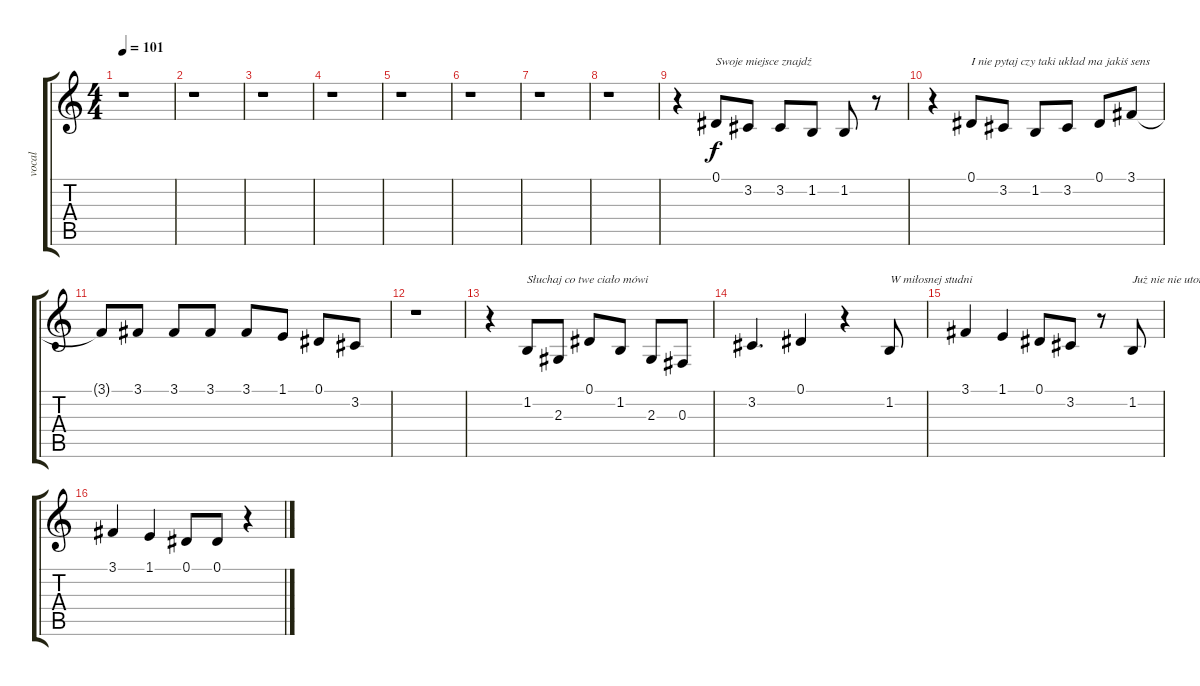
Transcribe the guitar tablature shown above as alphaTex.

\track ("vocal" "vocal") {instrument altosax}
\staff {score tabs}
\tuning (Eb4 Bb3 Gb3 Db3 Ab2 Eb2) {hide}
\ts (4 4)
\tempo 101
\clef g2
\ks c
r.1{dy f} |
r.1 |
r.1 |
r.1 |
r.1 |
r.1 |
r.1 |
r.1 |
r.4 0.1.8{txt "Swoje miejsce znajdź"} 3.2.8 3.2.8 1.2.8 1.2.8 r.8 |
r.4 0.1.8{txt "I nie pytaj czy taki układ ma jakiś sens"} 3.2.8 1.2.8 3.2.8 0.1.8 3.1.8 |
3.1{t}.8 3.1.8 3.1.8 3.1.8 3.1.8 1.1.8 0.1.8 3.2.8 |
r.1 |
r.4 1.2.8{txt "Słuchaj co twe ciało mówi"} 2.3.8 0.1.8 1.2.8 2.3.8 0.3.8 |
3.2.4{d} 0.1.4 r.4 1.2.8{txt "W miłosnej studni"} |
3.1.4 1.1.4 0.1.8 3.2.8 r.8 1.2.8{txt "Już nie nie utoniesz"} |
3.1.4 1.1.4 0.1.8 0.1.8 r.4
